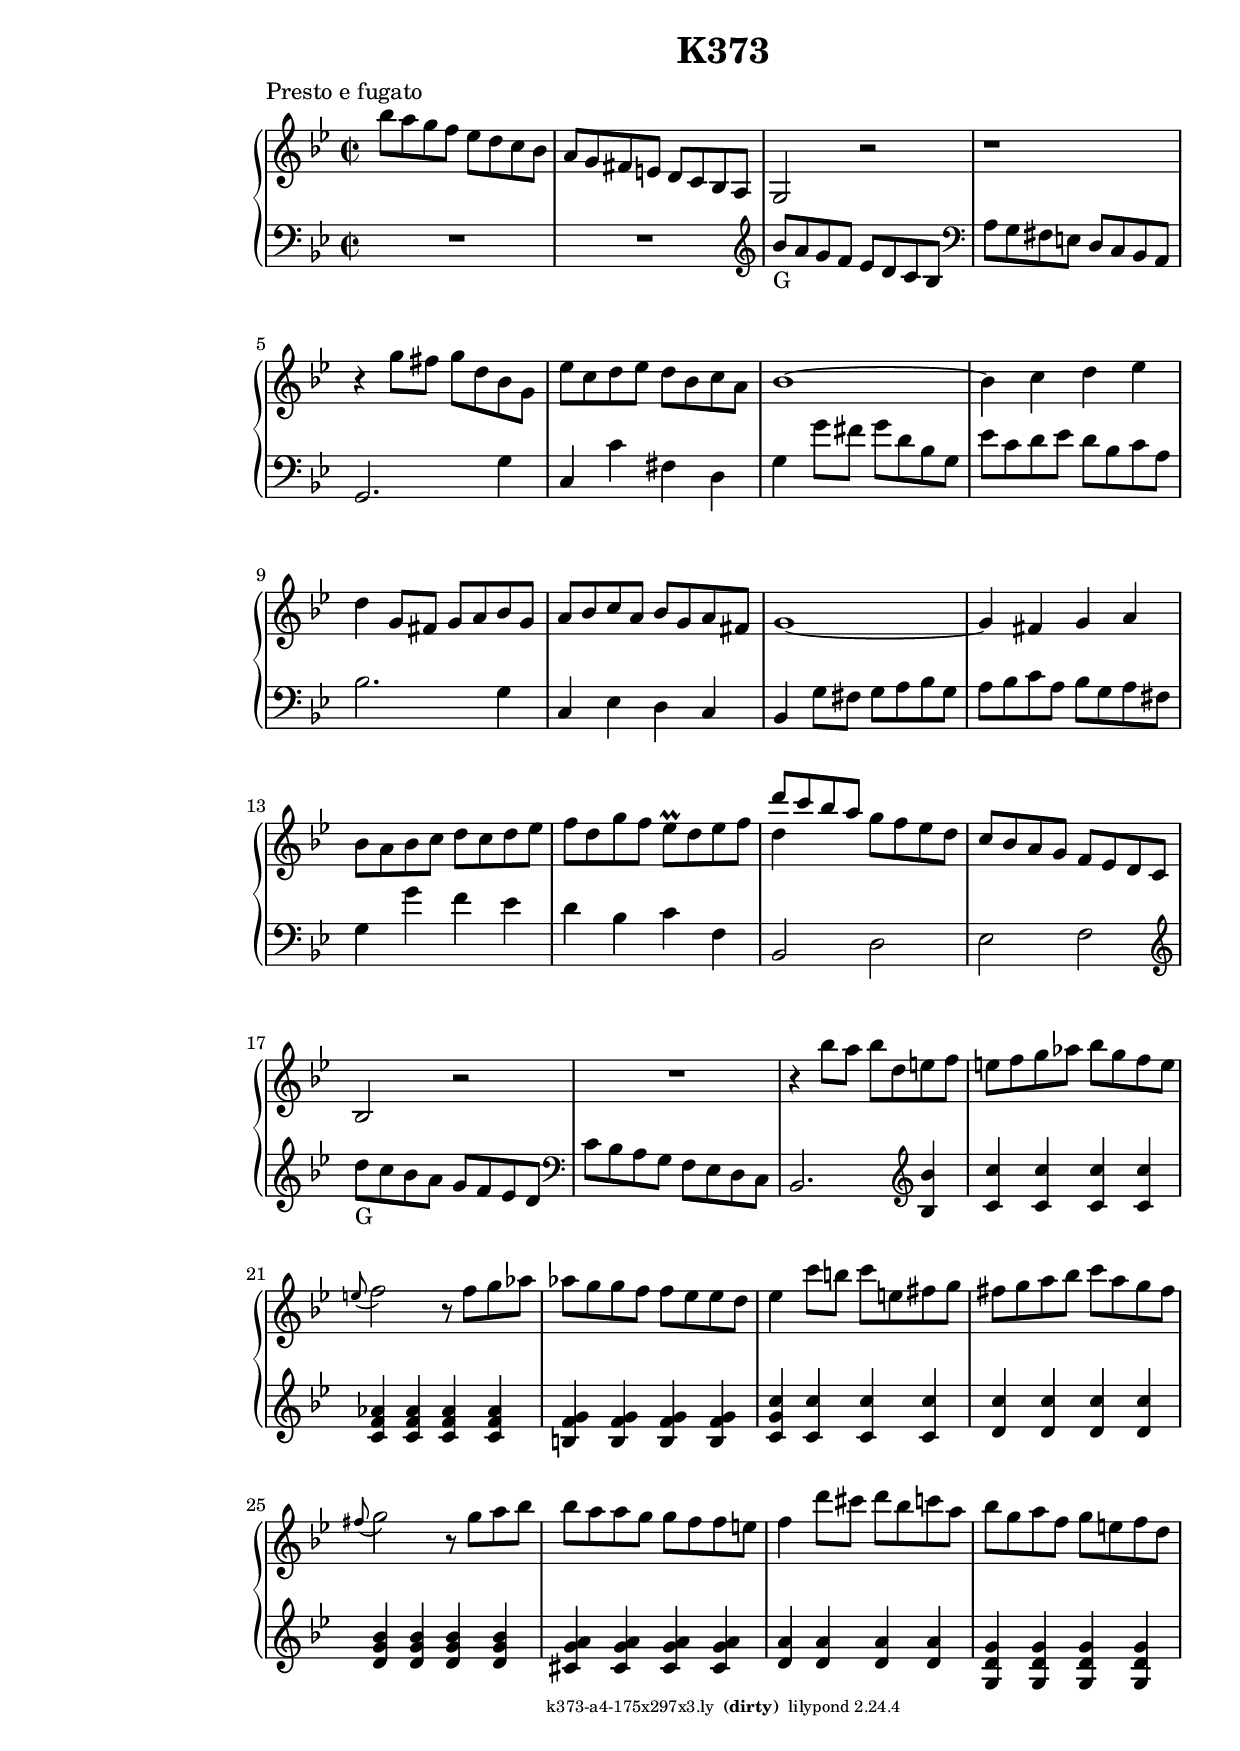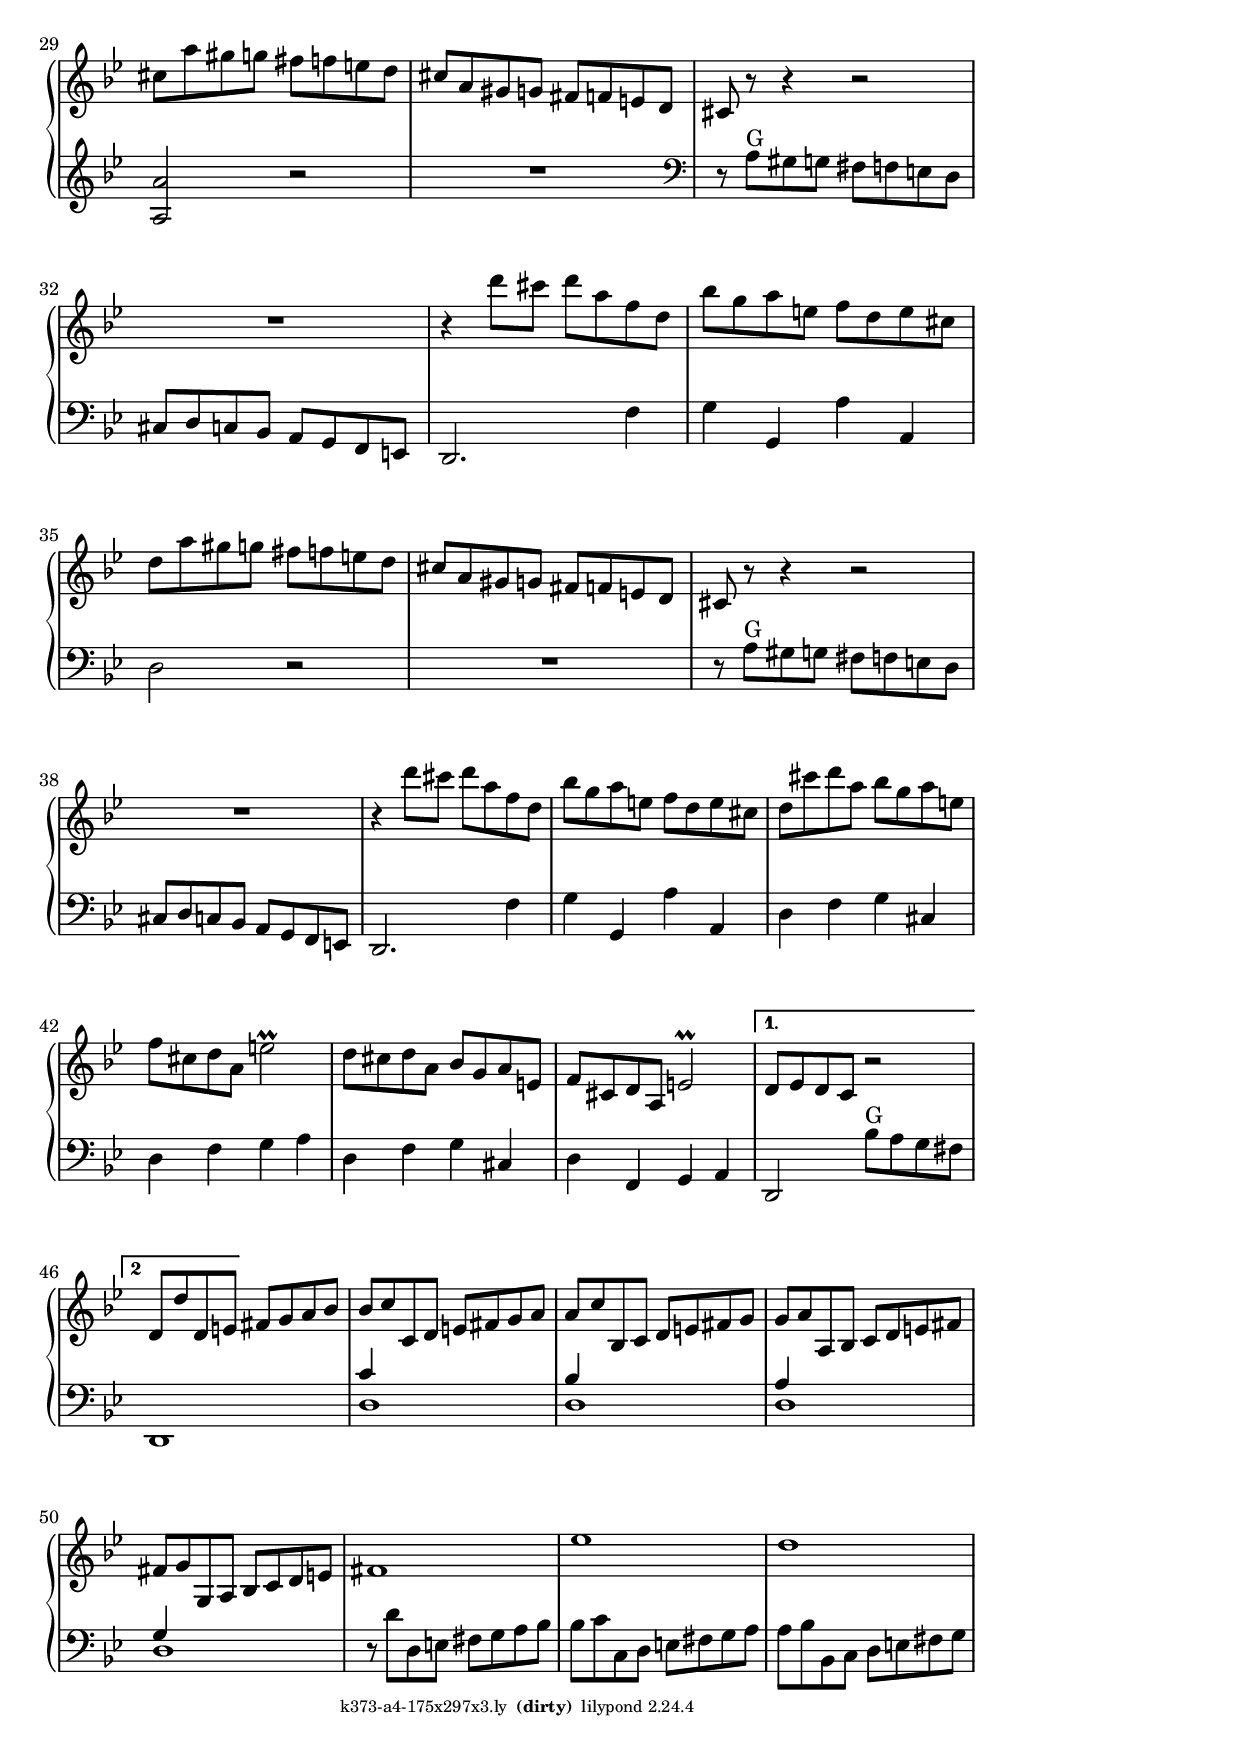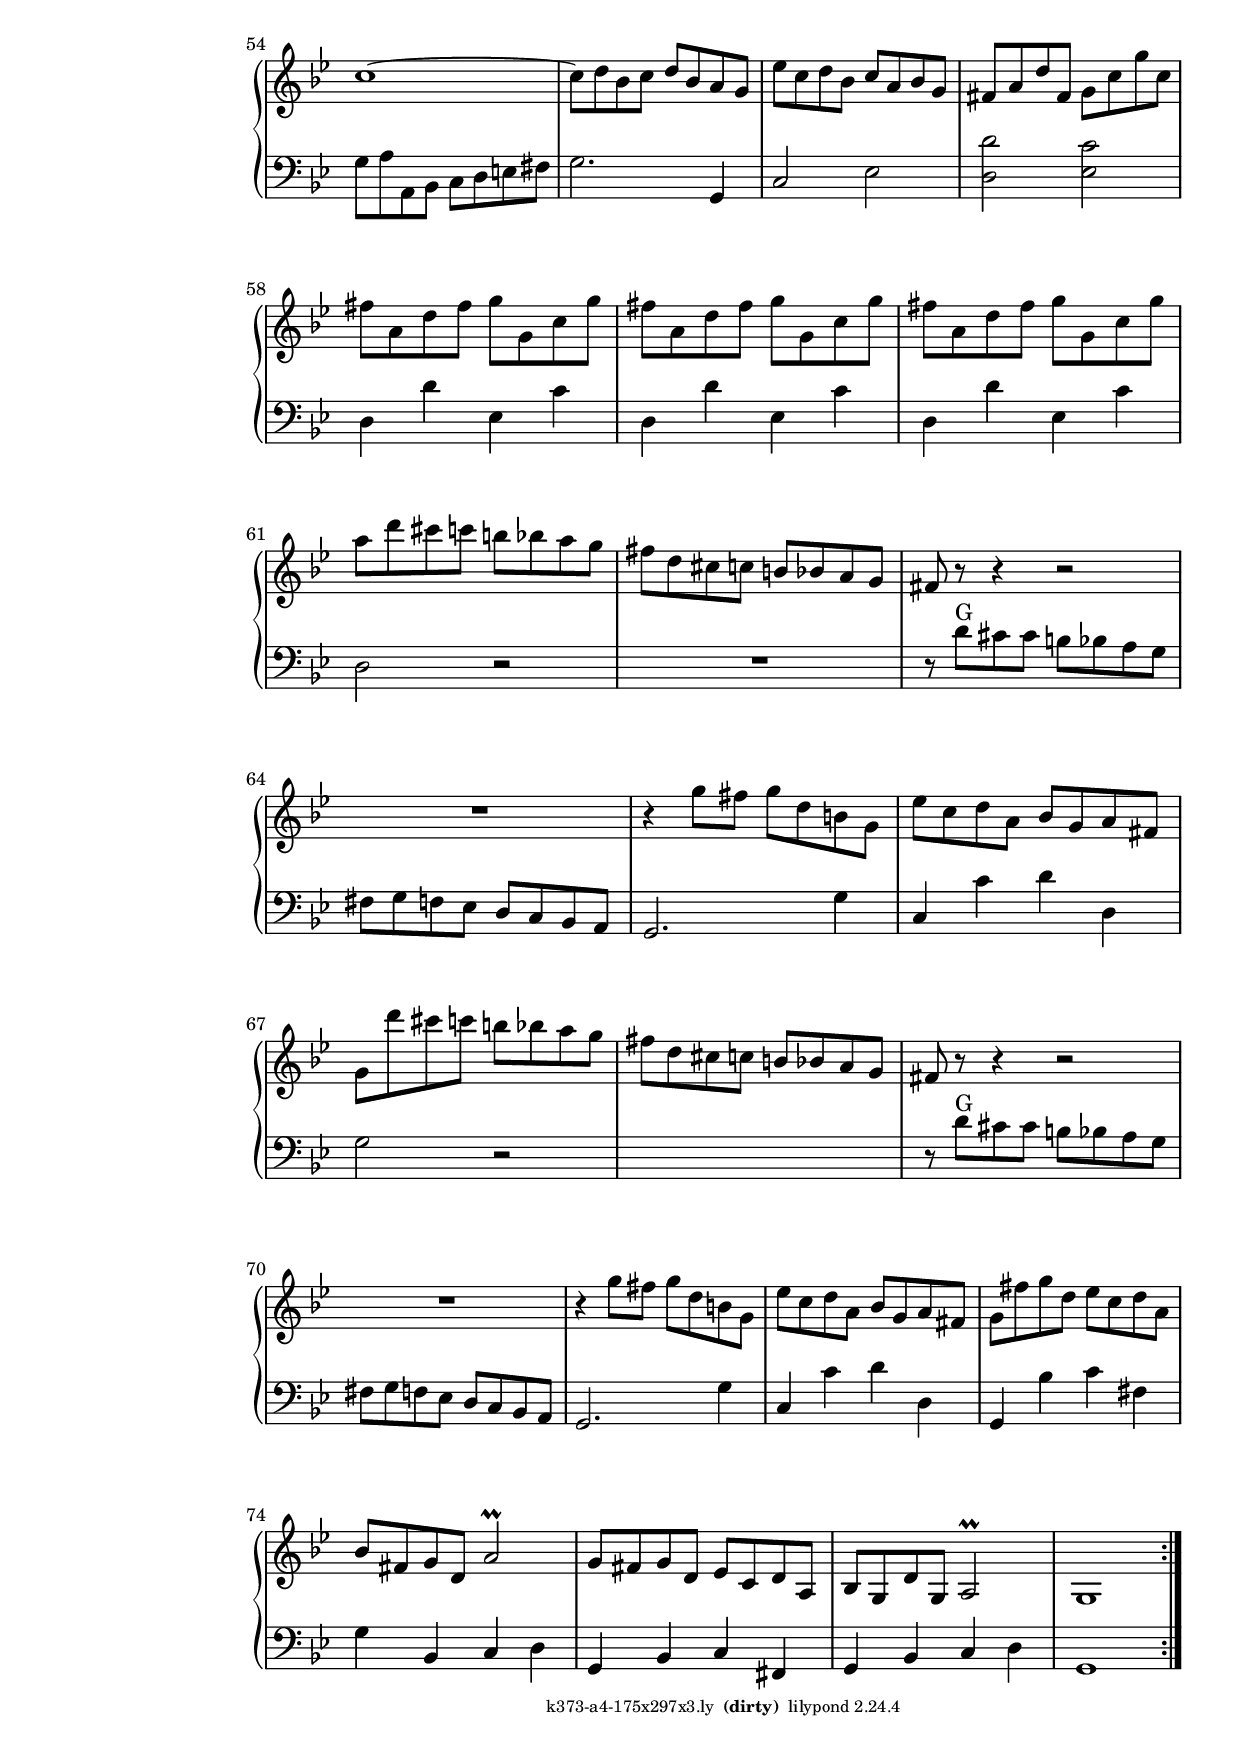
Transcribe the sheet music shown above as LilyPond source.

\version "2.19.20"

\include "../../include/general.ily"
\include "../../include/a4-175x297.ily"

#(set-global-staff-size 20.0)

breaks = {s1*45 \break}
\version "2.18.2"

\header {
  title = "K373"
  meter = "Presto e fugato"
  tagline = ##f
}

global = {
  \key g \minor
  \time 2/2
}

right = \relative c''' {
  \global
 
  \repeat volta 2 {
    bes8 a g f ees d c bes
    a g fis e d c bes a
    g2 r
    r1
    
    r4 g''8 fis g d bes g
    ees' c d ees d bes c a
    bes1 ~ 
    bes4 c d ees
    
    d g,8 fis g a bes g
    a bes c a bes g a fis
    g1 ~ 
    g4 fis g a
    
    bes8 a bes c d c d ees
    f d g f ees-\prall d ees f
    <<{ d'8 c bes a } \\ { d,4 }>> g8 f ees d
    c bes a g f ees d c
    
    bes2 r
    R1
    r4 bes''8 a bes d, e f
    e f g aes bes g f e
    
    \appoggiatura { e8 } f2 r8 f g aes
    aes g g f f ees ees d
    ees4 c'8 b c e, fis g
    fis g a bes c a g fis
    
    \appoggiatura { fis8 } g2 r8 g a bes
    bes a a g g f f e
    f4 d'8 cis d bes c a
    bes g a f g e f d
    
    cis \repeat unfold 2 { 
      a' gis g fis f e d
      cis a gis g fis f e d 
      cis r r4 r2
      R1
    
      r4 d''8 cis d a f d
      bes' g a e f d e cis
      d 
    }
    cis' d a bes g a e
    f cis d a e'2-\prall
    d8 cis d a bes g a e
    f cis d a e'2-\prall
  } \alternative {
    { d8 ees d c r2 }
    {  }
  }
  
  \repeat volta 2 {
    \set Score.repeatCommands = #'((volta "2"))
    d8 d' d, e 
    \set Score.repeatCommands = #'((volta #f))
    fis g a bes
    bes c c, d e fis g a
    a c bes, c d e fis g
    g a a, bes c d e fis
    
    fis g g, a bes c d e
    fis1
    ees'
    d
    
    c ~ 
    c8 d bes c d bes a g 
    ees' c d bes c a bes g
    fis a d fis, g c g' c,
    
    \repeat unfold 3 {
      fis a, d fis g g, c g'
    }
    
    a \repeat unfold 2 {
      d cis c b bes a g
      fis d cis c b bes a g
      fis8 r r4 r2
      R1
      r4 g'8 fis g d b g
      ees' c d a bes g a fis
      g
    }
    
    fis' g d ees c d a
    bes fis g d a'2-\prall
    g8 fis g d ees c d a
    bes g d' g, a2-\prall
    g1
  }
}
 
left = \relative c'' {
  \global
  
  \repeat volta 2 {
    R1 R1
    \clef treble bes8_"G" a g f ees d c bes
    \clef bass a g fis e d c bes a
    
    g2. g'4 
    c, c' fis, d
    g g'8 fis g d bes g
    ees' c d ees d bes c a
    
    bes2. g4
    c, ees d c
    bes g'8 fis g a bes g
    a bes c a bes g a fis
    
    g4 g' f ees
    d bes c f,
    bes,2 d
    ees f
    
    \clef treble d''8_"G" c bes a g f ees d
    \clef bass c bes a g f ees d c
    bes2. \clef treble <bes' bes'>4
    <c c'> q q q
    
    <c f aes> q q q
    <b f' g> q q q
    <c g' c> <c c'> q q
    <d c'> q q q
    
    <d g bes> q q q
    <cis g' a> q q q
    <d a'> q q q
    <g, d' g> q q q
    
    <a a'>2 r
    R1
    \clef bass \repeat unfold 2 {
      r8 a8^"G" gis g fis f e d
      cis d c bes a g f e
    
      d2. f'4 
      g g, a' a,
    } \alternative {
      { d2 r R1 }
      {}
    }
    
    d4 f g cis,
    d f g a
    d, f g cis,
    d f, g a
  } \alternative {
    { d,2 bes''8^"G" a g fis }
    {}
  }
  
  \repeat volta 2 {
    d,1
    <<{ c''4 } \\ { d,1 }>>
    <<{ bes'4 } \\ { d,1 }>>
    <<{ a'4 } \\ { d,1 }>>
    <<{ g4 } \\ { d1 }>>
    
    r8 d' d, e fis g a bes
    bes c c, d e fis g a
    a bes bes, c d e fis g
    
    g a a, bes c d e fis
    g2. g,4
    c2 ees
    <d d'> <ees c'>
    
    \repeat unfold 3 { d4 d' ees, c' }
    d,2 r
    R1
    
    \repeat unfold 2 {
      r8 d'^"G" cis cis b bes a g
      fis g f ees d c bes a
      g2. g'4
      c, c' d d,
    } \alternative {
      { g2 r s1 }
      {}
    }
    
    g,4 bes' c fis,
    g bes, c d
    g, bes c fis,
    g bes c d
    g,1
  }
}

\score {
  \new PianoStaff <<
    \new Staff = "right" {
      << 
        \breaks
        \right
      >>
    }
    \new Staff = "left" { 
      <<
        \breaks
        \clef bass \left 
      >>
    }
  >>
  \layout { indent = 0 }
}

